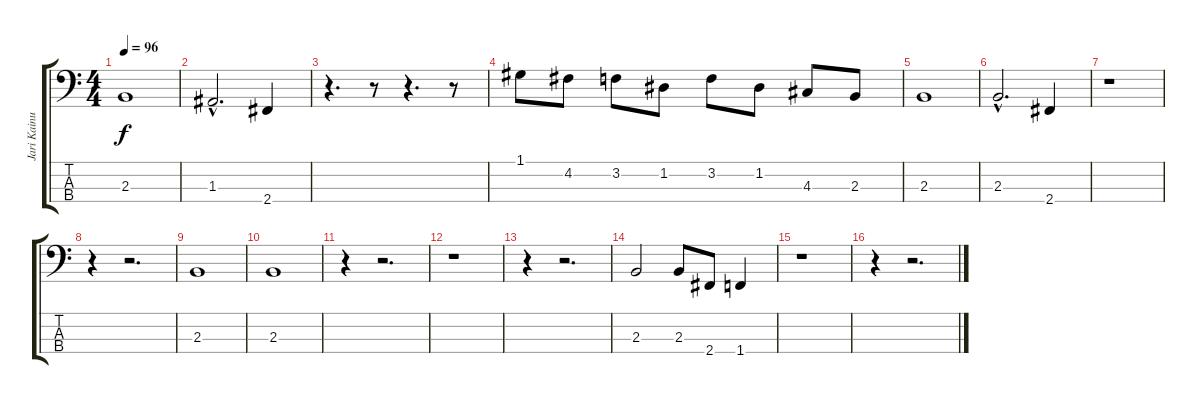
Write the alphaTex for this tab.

\track ("Jari Kainulainen" "Jari Kainu") {instrument electricbassfinger}
\staff {score tabs}
\tuning (G2 D2 A1 E1) {hide}
\ts (4 4)
\tempo 96
\clef f4
\ks c
2.3.1{dy f volume 16} |
1.3{hac}.2{d} 2.4.4 |
r.4{d} r.8 r.4{d} r.8 |
1.1.8 4.2.8 3.2.8 1.2.8 3.2.8 1.2.8 4.3.8 2.3.8 |
2.3.1 |
2.3{hac}.2{d} 2.4.4 |
r.1 |
r.4 r.2{d} |
2.3.1 |
2.3.1 |
r.4 r.2{d} |
r.1 |
r.4 r.2{d} |
2.3.2 2.3.8 2.4.8 1.4.4 |
r.1 |
r.4 r.2{d}
